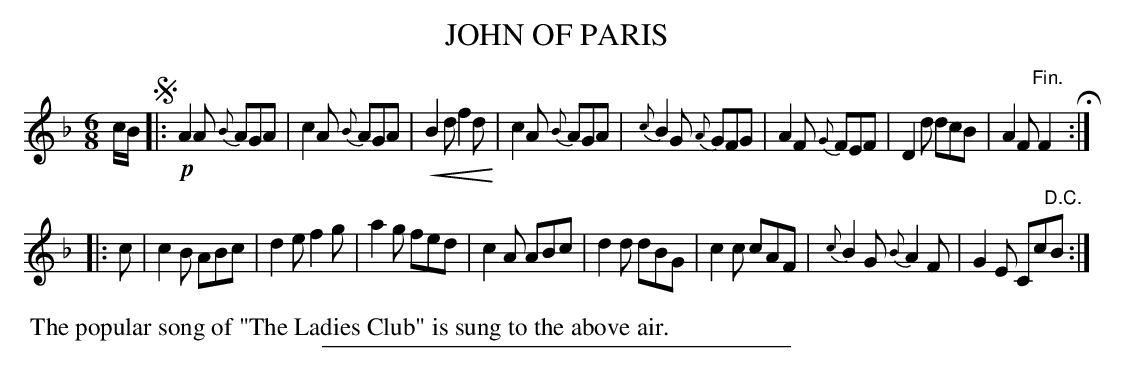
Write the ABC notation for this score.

X:1
T: JOHN OF PARIS
U: p=!crescendo(!
U: P=!crescendo)!
M: 6/8
L: 1/8
K: F
c/B/ !segno!|:\
!p!A2A {B}AGA | c2A {B}AGA | pB2d f2dP | c2A {B}AGA |\
{c}B2G {A}GFG | A2F {G}FEF | D2d dcB | A2F "^Fin."F2 H:|
|: c |\
c2B ABc | d2e f2g | a2g fed | c2A ABc |\
d2d dBG | c2c cAF | {c}B2G {B}A2F | G2E Cc"^D.C."B :|
